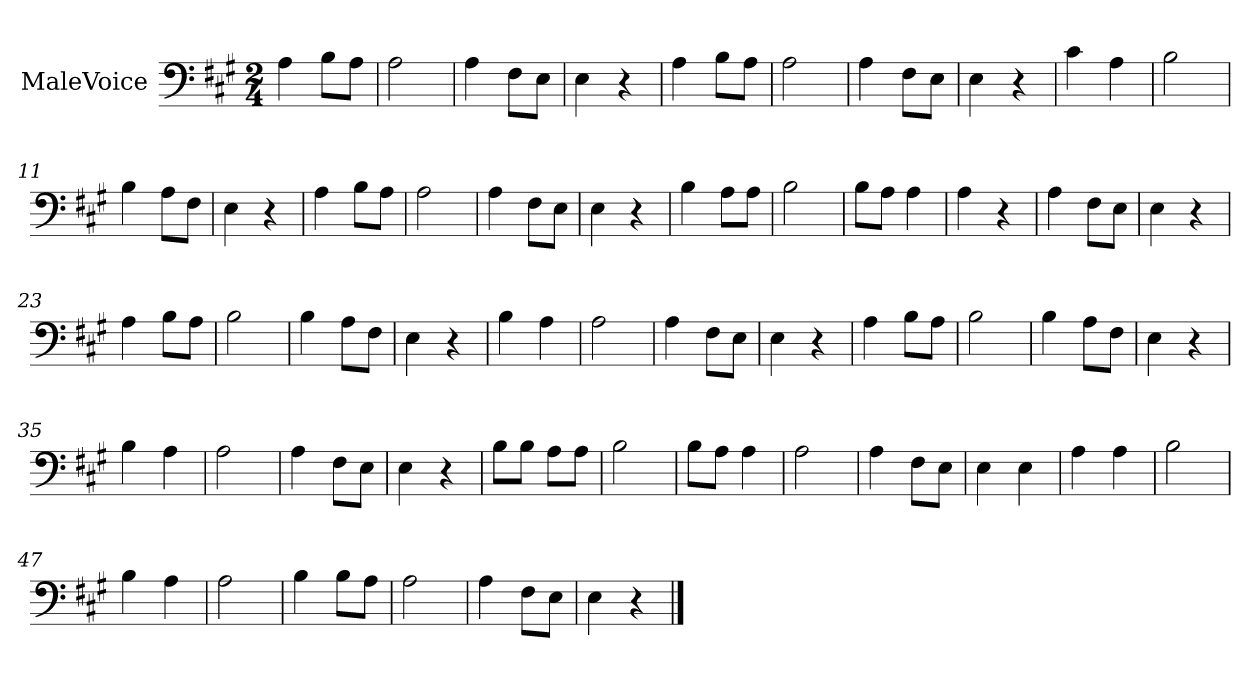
**kern
*part1
*staff1
*I"MaleVoice
*clefF4
*k[f#c#g#]
*M2/4
*MM144
=1
4A
8B\L
8A\J
=2
2A
=3
4A
8F#\L
8E\J
=4
4E
4r
=5
4A
8B\L
8A\J
=6
2A
=7
4A
8F#\L
8E\J
=8
4E
4r
=9
4c#
4A
=10
2B
=11
4B
8A\L
8F#\J
=12
4E
4r
=13
4A
8B\L
8A\J
=14
2A
=15
4A
8F#\L
8E\J
=16
4E
4r
=17
4B
8A\L
8A\J
=18
2B
=19
8B\L
8A\J
4A
=20
4A
4r
=21
4A
8F#\L
8E\J
=22
4E
4r
=23
4A
8B\L
8A\J
=24
2B
=25
4B
8A\L
8F#\J
=26
4E
4r
=27
4B
4A
=28
2A
=29
4A
8F#\L
8E\J
=30
4E
4r
=31
4A
8B\L
8A\J
=32
2B
=33
4B
8A\L
8F#\J
=34
4E
4r
=35
4B
4A
=36
2A
=37
4A
8F#\L
8E\J
=38
4E
4r
=39
8B\L
8B\J
8A\L
8A\J
=40
2B
=41
8B\L
8A\J
4A
=42
2A
=43
4A
8F#\L
8E\J
=44
4E
4E
=45
4A
4A
=46
2B
=47
4B
4A
=48
2A
=49
4B
8B\L
8A\J
=50
2A
=51
4A
8F#\L
8E\J
=52
4E
4r
==
*-
